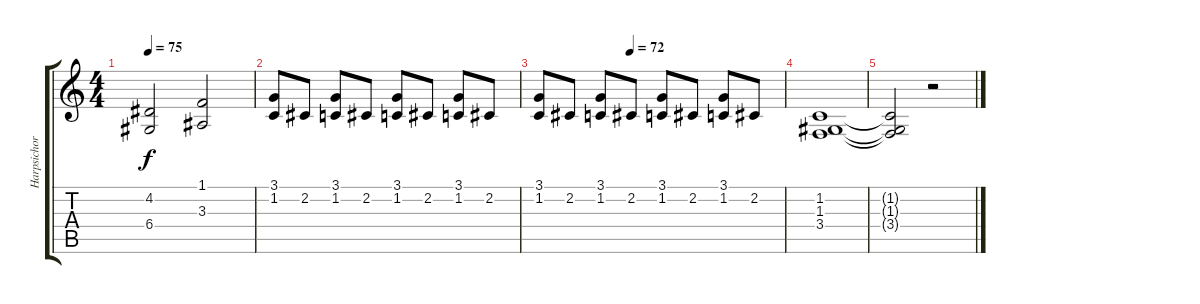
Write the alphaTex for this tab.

\track ("Harpsichord" "Harpsichor") {instrument harpsichord}
\staff {score tabs}
\tuning (E4 B3 G3 D3 A2 E2) {hide}
\ts (4 4)
\tempo 75
\clef g2
\ks c
(4.2 6.4).2{dy f} (1.1 3.3).2 |
(3.1 1.2).8 2.2.8 (3.1 1.2).8 2.2.8 (3.1 1.2).8 2.2.8 (3.1 1.2).8 2.2.8 |
\tempo (72 0.375)
(3.1 1.2).8 2.2.8 (3.1 1.2).8 2.2.8 (3.1 1.2).8 2.2.8 (3.1 1.2).8 2.2.8 |
(1.2 1.3 3.4).1 |
(1.2{t} 1.3{t} 3.4{t}).2 r.2
